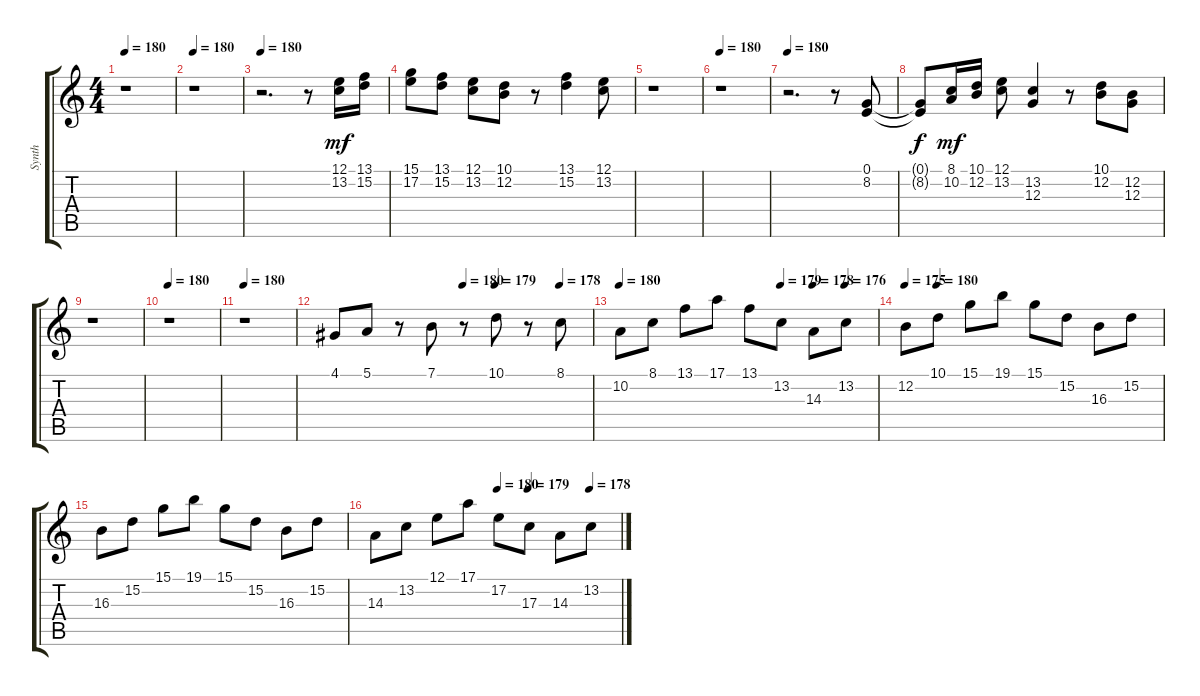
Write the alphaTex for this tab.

\track ("Synth" "Synth") {instrument pad3polysynth}
\staff {score tabs}
\tuning (E4 B3 G3 D3 A2 E2) {hide}
\ts (4 4)
\tempo 180
\clef g2
\ks c
r.1{dy mf} |
\tempo 180
r.1 |
\tempo 180
r.2{d} r.8 (12.1 13.2).16 (13.1 15.2).16 |
(15.1 17.2).8 (13.1 15.2).8 (12.1 13.2).8 (10.1 12.2).8 r.8 (13.1 15.2).4 (12.1 13.2).8 |
r.1 |
\tempo 180
r.1 |
\tempo 180
r.2{d} r.8 (0.1 8.2).8 |
(0.1{t} 8.2{t}).8{dy f} (8.1 10.2).16{dy mf} (10.1 12.2).16 (12.1 13.2).8 (13.2 12.3).4 r.8 (10.1 12.2).8 (12.2 12.3).8 |
r.1 |
\tempo 180
r.1 |
\tempo 180
r.1 |
\tempo (180 0.5)
\tempo (179 0.625)
\tempo (178 0.875)
4.1.8 5.1.8 r.8 7.1.8 r.8 10.1.8 r.8 8.1.8 |
\tempo 180
\tempo (179 0.625)
\tempo (178 0.75)
\tempo (176 0.875)
10.2.8 8.1.8 13.1.8 17.1.8 13.1.8 13.2.8 14.3.8 13.2.8 |
\tempo 175
\tempo (180 0.125)
12.2.8 10.1.8 15.1.8 19.1.8 15.1.8 15.2.8 16.3.8 15.2.8 |
16.3.8 15.2.8 15.1.8 19.1.8 15.1.8 15.2.8 16.3.8 15.2.8 |
\tempo (180 0.5)
\tempo (179 0.625)
\tempo (178 0.875)
14.3.8 13.2.8 12.1.8 17.1.8 17.2.8 17.3.8 14.3.8 13.2.8
